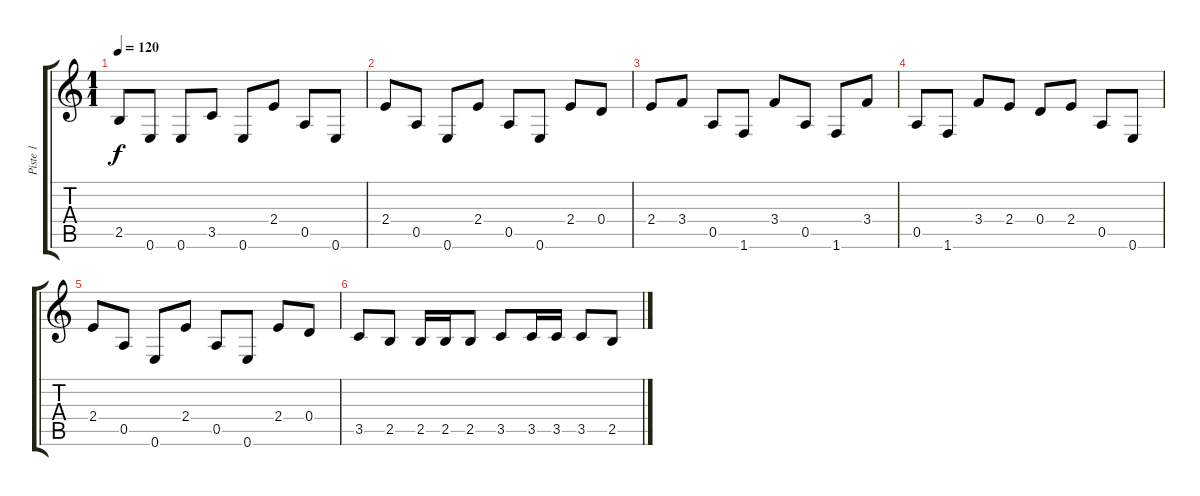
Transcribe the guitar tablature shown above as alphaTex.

\track ("Piste 1" "Piste 1") {instrument electricguitarclean}
\staff {score tabs}
\tuning (E4 B3 G3 D3 A2 E2) {hide}
\ts (1 1)
\tempo 120
\clef g2
\ks c
2.5.8{dy f} 0.6.8 0.6.8 3.5.8 0.6.8 2.4.8 0.5.8 0.6.8 |
2.4.8 0.5.8 0.6.8 2.4.8 0.5.8 0.6.8 2.4.8 0.4.8 |
2.4.8 3.4.8 0.5.8 1.6.8 3.4.8 0.5.8 1.6.8 3.4.8 |
0.5.8 1.6.8 3.4.8 2.4.8 0.4.8 2.4.8 0.5.8 0.6.8 |
2.4.8 0.5.8 0.6.8 2.4.8 0.5.8 0.6.8 2.4.8 0.4.8 |
3.5.8 2.5.8 2.5.16 2.5.16 2.5.8 3.5.8 3.5.16 3.5.16 3.5.8 2.5.8
